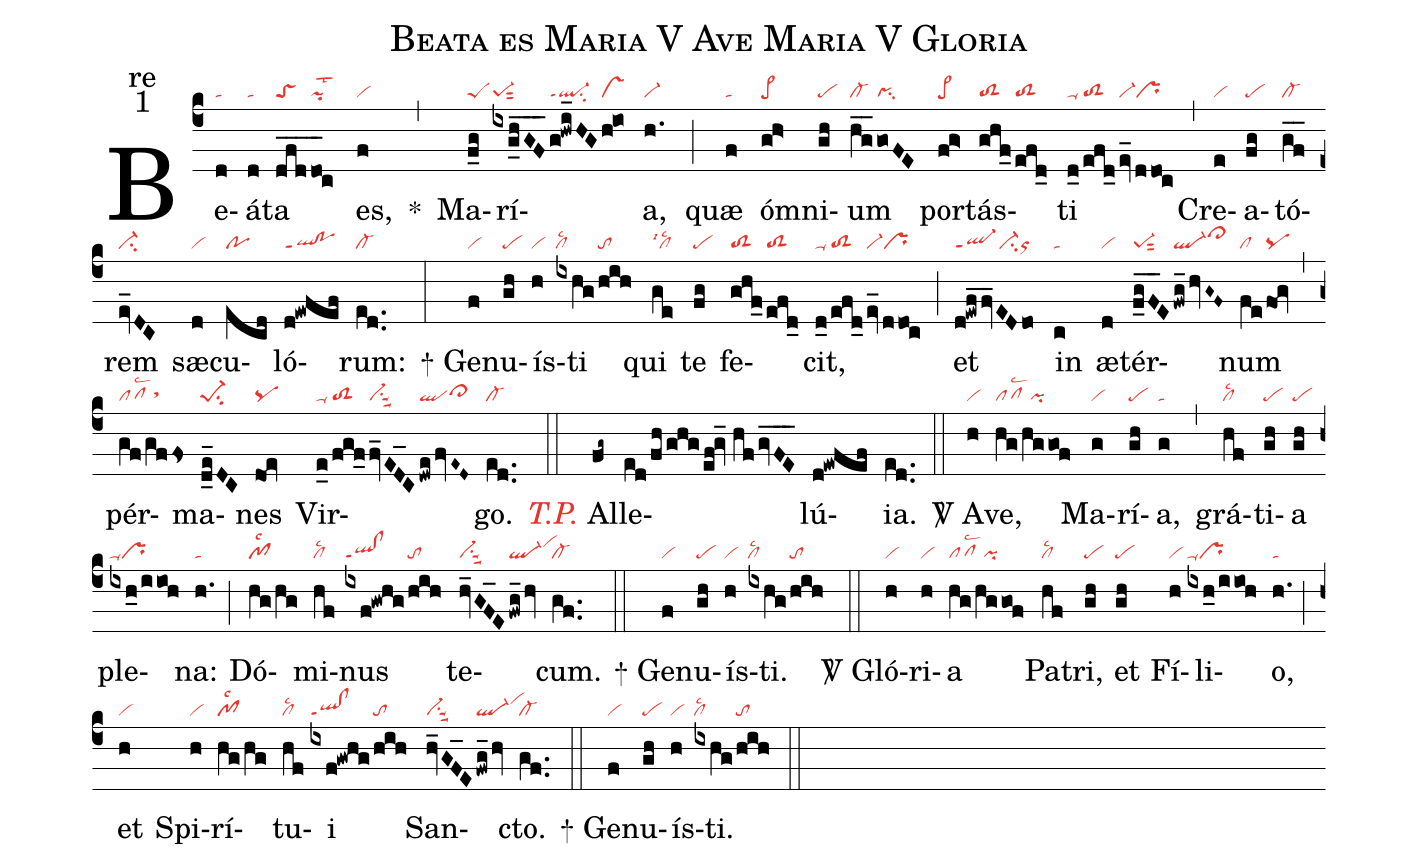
name:Beata es Maria V Ave Maria V Gloria;
office-part:re;
mode:1;
nabc-lines:1;
%%
(c4) Be(d|ta)á(d|ta)ta(dfd___|toS|do_c|pilst2) es,(f|vi) <sp>*</sp>(,)
Ma(f_g|peS)rí(ixg_hGF___|pe-1sut2|g!hwi_HG|ql-ppt1su2|h@io|vs)a,(h.|vi-) (;)
quæ(f|ta) óm(gh>|pe>)ni(gh|pe)um(hg__|cl-|goFE|pisu1)
por(fg>|pe>)tás(ghf_|toS2|efd_|toS2)ti(d_0|ta-|efd_|toS2|ev_/ddoc|vi-pr) (,)
Cre(e|vi)a(fg|pe)tó(gf__|cl-)rem(ev_DC|ci-)
sæ(d|vi)cu(ecd|po)ló(d!ewfef|ql!poppt1)rum:(ed..|cl-) (:)

<sp>+</sp> Ge(f|vi)nu(gh|pe)ís(h|vi)ti(ixhg|cllsc2|hih|to)
qui(ge|cllsi1lsc2) te(fg|pe)
fe(ghf_|toS2|efd_|toS2)cit,(d_0|ta-|efd_|toS2|ev_/ddoc|vi-pr) (;)
et(d!ewf_fv_EDdo|ql-ppt1ci-or) in(c|ta)
æ(d|vi)tér(f_gF__E|pe-1sut2|fwg_/hvG~F~|ql-ci~hj)num(fe|cl|fog|pq) (,)
pér(gf/gffs|pflsc2sthh)ma(d_e_DC|pe-1su2)nes(doe|pq)
Vir(e_0|ta-|fgf_|toS2|fv_ED_C|vi-su1suu2|dwe/fvE~D~|qlci~hh)go.(ed..|cl-) (::)
<i><c>T.P.</c></i> {A}l(fg~)le(ed/fh/ghg/ef@gv_//hf/gvFE___)lú(d!ewfef){ia}.(ed..) (::)

<sp>V/</sp> A(h|vi)ve,(hg/hggof|pflsc2pi) Ma(g|vi)rí(gh|pe)a,(g|ta) (,)
grá(hf|cllsc2)ti(gh|pe)a(gh|pe) ple(ixh_0/iioh|prppu1)na:(h.|ta) (;)
Dó(hg/hg|pf1lsc2)mi(hf|cllsc2)nus(ixf!gwhg|ql!clppt1|hih|to)
te(hv_GF_E|vi-su1suu2|fwg_/hv|ql-vihj)cum.(gf..|cl-) (::)

<sp>+</sp> Ge(f|vi)nu(gh|pe)ís(h|vi)ti.(ixhg|cllsc2|hih|to) (::)

<sp>V/</sp> Gló(h|vi)ri(h|vi)a(hg/hggof|pflsc2pi)
Pa(hf|cllsc2)tri,(gh|pe) et(gh|pe) Fí(h|vi)li(ixh_0/iioh|prppu1)o,(h.|ta) (;)
et(h|vi) Spi(h|vi)rí(hg/hg|pf1lsc2)tu(hf|cllsc2)i(ixf!gwhg|ql!clppt1|hih|to) San(hv_GF_E|vi-su1suu2|fwg_/hv|ql-vihj)cto.(gf..|cl-) (::)

<sp>+</sp> Ge(f|vi)nu(gh|pe)ís(h|vi)ti.(ixhg|cllsc2|hih|to) (::)
